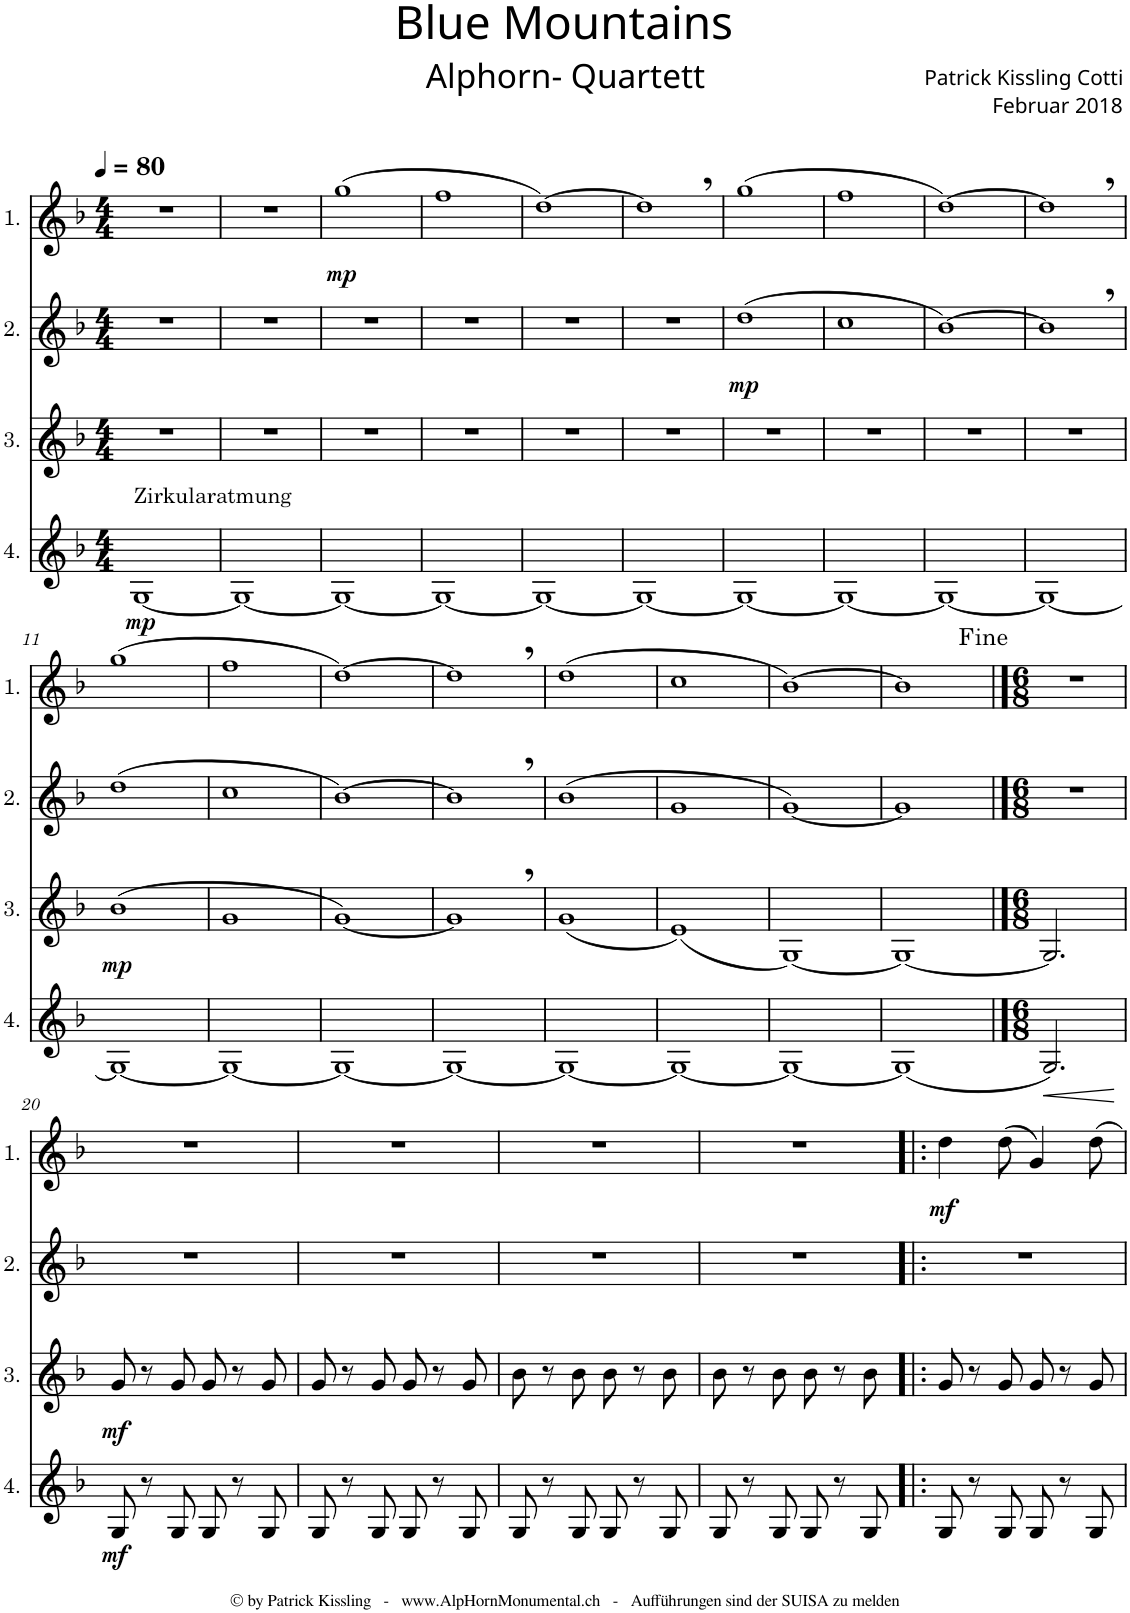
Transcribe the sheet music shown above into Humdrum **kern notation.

**kern	**dynam	**kern	**dynam	**kern	**dynam	**kern	**dynam
*part4	*part4	*part3	*part3	*part2	*part2	*part1	*part1
*staff4	*staff4	*staff3	*staff3	*staff2	*staff2	*staff1	*staff1
*I"4.	*	*I"3.	*	*I"2.	*	*I"1.	*
*clefG2	*	*clefG2	*	*clefG2	*	*clefG2	*
*Trd4c7	*	*Trd4c7	*	*Trd4c7	*	*Trd4c7	*
*k[b-]	*	*k[b-]	*	*k[b-]	*	*k[b-]	*
*M4/4	*	*M4/4	*	*M4/4	*	*M4/4	*
*MM80	*	*MM80	*	*MM80	*	*MM80	*
=1	=1	=1	=1	=1	=1	=1	=1
!LO:TX:a:t=Zirkularatmung	!	!	!	!	!	!	!
!	!LO:DY:b	!	!	!	!	!	!
[1G	mp	1r	.	1r	.	1r	.
=2	=2	=2	=2	=2	=2	=2	=2
1G_	.	1r	.	1r	.	1r	.
=3	=3	=3	=3	=3	=3	=3	=3
!	!	!	!	!	!	!	!LO:DY:b
1G_	.	1r	.	1r	.	(1gg	mp
=4	=4	=4	=4	=4	=4	=4	=4
1G_	.	1r	.	1r	.	1ff	.
=5	=5	=5	=5	=5	=5	=5	=5
1G_	.	1r	.	1r	.	[1dd)	.
=6	=6	=6	=6	=6	=6	=6	=6
1G_	.	1r	.	1r	.	1dd,]	.
=7	=7	=7	=7	=7	=7	=7	=7
!	!	!	!	!	!LO:DY:b	!	!
1G_	.	1r	.	(1dd	mp	(1gg	.
=8	=8	=8	=8	=8	=8	=8	=8
1G_	.	1r	.	1cc	.	1ff	.
=9	=9	=9	=9	=9	=9	=9	=9
1G_	.	1r	.	[1b-)	.	[1dd)	.
=10	=10	=10	=10	=10	=10	=10	=10
1G_	.	1r	.	1b-,]	.	1dd,]	.
!!LO:LB:g=z
=11	=11	=11	=11	=11	=11	=11	=11
!	!	!	!LO:DY:b	!	!	!	!
1G_	.	(1b-	mp	(1dd	.	(1gg	.
=12	=12	=12	=12	=12	=12	=12	=12
1G_	.	1g	.	1cc	.	1ff	.
=13	=13	=13	=13	=13	=13	=13	=13
1G_	.	[1g)	.	[1b-)	.	[1dd)	.
=14	=14	=14	=14	=14	=14	=14	=14
1G_	.	1g,]	.	1b-,]	.	1dd,]	.
=15	=15	=15	=15	=15	=15	=15	=15
1G_	.	(1g	.	(1b-	.	(1dd	.
=16	=16	=16	=16	=16	=16	=16	=16
1G_	.	(1e)	.	1g	.	1cc	.
=17	=17	=17	=17	=17	=17	=17	=17
1G_	.	[1G)	.	[1g)	.	[1b-)	.
=18	=18	=18	=18	=18	=18	=18	=18
(1G]	.	1G_	.	1g]	.	1b-]	.
==19	==19	==19	==19	==19	==19	==19	==19
*M6/8	*	*M6/8	*	*M6/8	*	*M6/8	*
!	!LO:HP:b	!	!	!	!	!	!
2.G/)	<	2.G/]	.	2.r	.	2.r	.
.	[	.	.	.	.	.	.
!!LO:LB:g=z
=20	=20	=20	=20	=20	=20	=20	=20
!	!LO:DY:b	!	!LO:DY:b	!	!	!	!
8G/	mf	8g/	mf	2.r	.	2.r	.
8r	.	8r	.	.	.	.	.
8G/	.	8g/	.	.	.	.	.
8G/	.	8g/	.	.	.	.	.
8r	.	8r	.	.	.	.	.
8G/	.	8g/	.	.	.	.	.
=21	=21	=21	=21	=21	=21	=21	=21
8G/	.	8g/	.	2.r	.	2.r	.
8r	.	8r	.	.	.	.	.
8G/	.	8g/	.	.	.	.	.
8G/	.	8g/	.	.	.	.	.
8r	.	8r	.	.	.	.	.
8G/	.	8g/	.	.	.	.	.
=22	=22	=22	=22	=22	=22	=22	=22
8G/	.	8b-\	.	2.r	.	2.r	.
8r	.	8r	.	.	.	.	.
8G/	.	8b-\	.	.	.	.	.
8G/	.	8b-\	.	.	.	.	.
8r	.	8r	.	.	.	.	.
8G/	.	8b-\	.	.	.	.	.
=23	=23	=23	=23	=23	=23	=23	=23
8G/	.	8b-\	.	2.r	.	2.r	.
8r	.	8r	.	.	.	.	.
8G/	.	8b-\	.	.	.	.	.
8G/	.	8b-\	.	.	.	.	.
8r	.	8r	.	.	.	.	.
8G/	.	8b-\	.	.	.	.	.
=24!|:	=24!|:	=24!|:	=24!|:	=24!|:	=24!|:	=24!|:	=24!|:
!	!	!	!	!	!	!	!LO:DY:b
8G/	.	8g/	.	2.r	.	4dd\	mf
8r	.	8r	.	.	.	.	.
8G/	.	8g/	.	.	.	(8dd\	.
8G/	.	8g/	.	.	.	4g/)	.
8r	.	8r	.	.	.	.	.
8G/	.	8g/	.	.	.	8dd\	.
=	=	=	=	=	=	=	=
*-	*-	*-	*-	*-	*-	*-	*-
